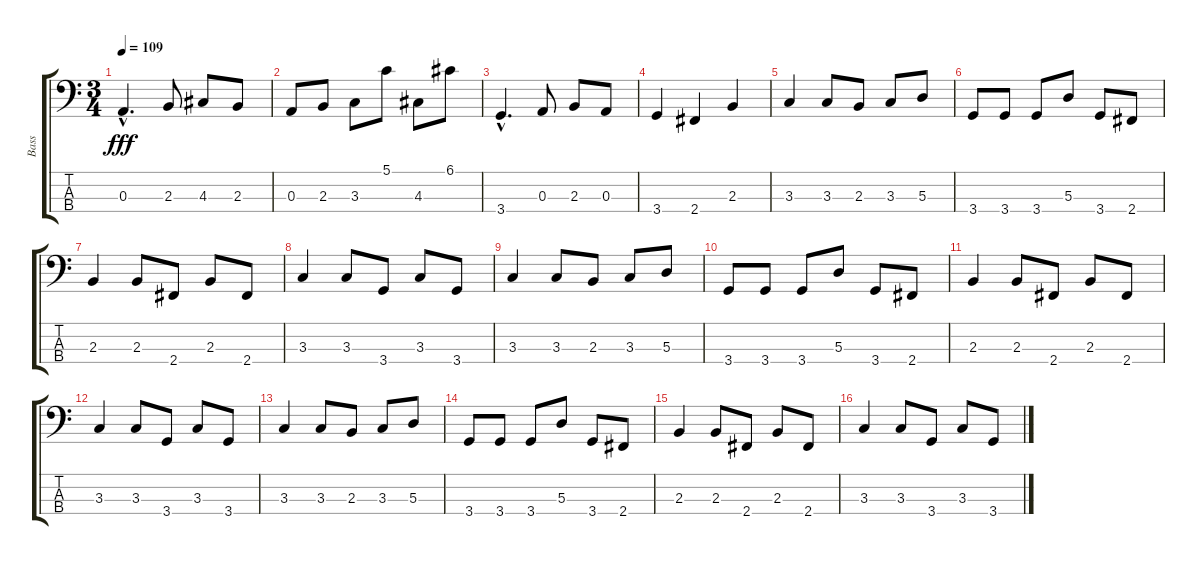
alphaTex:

\track ("Bass" "Bass") {instrument electricbasspick}
\staff {score tabs}
\tuning (G2 D2 A1 E1) {hide}
\ts (3 4)
\tempo 109
\clef f4
\ks c
0.3{hac}.4{d dy fff} 2.3.8 4.3.8 2.3.8 |
0.3.8 2.3.8 3.3.8 5.1.8 4.3.8 6.1.8 |
3.4{hac}.4{d} 0.3.8 2.3.8 0.3.8 |
3.4.4 2.4.4 2.3.4 |
3.3.4 3.3.8 2.3.8 3.3.8 5.3.8 |
3.4.8 3.4.8 3.4.8 5.3.8 3.4.8 2.4.8 |
2.3.4 2.3.8 2.4.8 2.3.8 2.4.8 |
3.3.4 3.3.8 3.4.8 3.3.8 3.4.8 |
3.3.4 3.3.8 2.3.8 3.3.8 5.3.8 |
3.4.8 3.4.8 3.4.8 5.3.8 3.4.8 2.4.8 |
2.3.4 2.3.8 2.4.8 2.3.8 2.4.8 |
3.3.4 3.3.8 3.4.8 3.3.8 3.4.8 |
3.3.4 3.3.8 2.3.8 3.3.8 5.3.8 |
3.4.8 3.4.8 3.4.8 5.3.8 3.4.8 2.4.8 |
2.3.4 2.3.8 2.4.8 2.3.8 2.4.8 |
3.3.4 3.3.8 3.4.8 3.3.8 3.4.8
